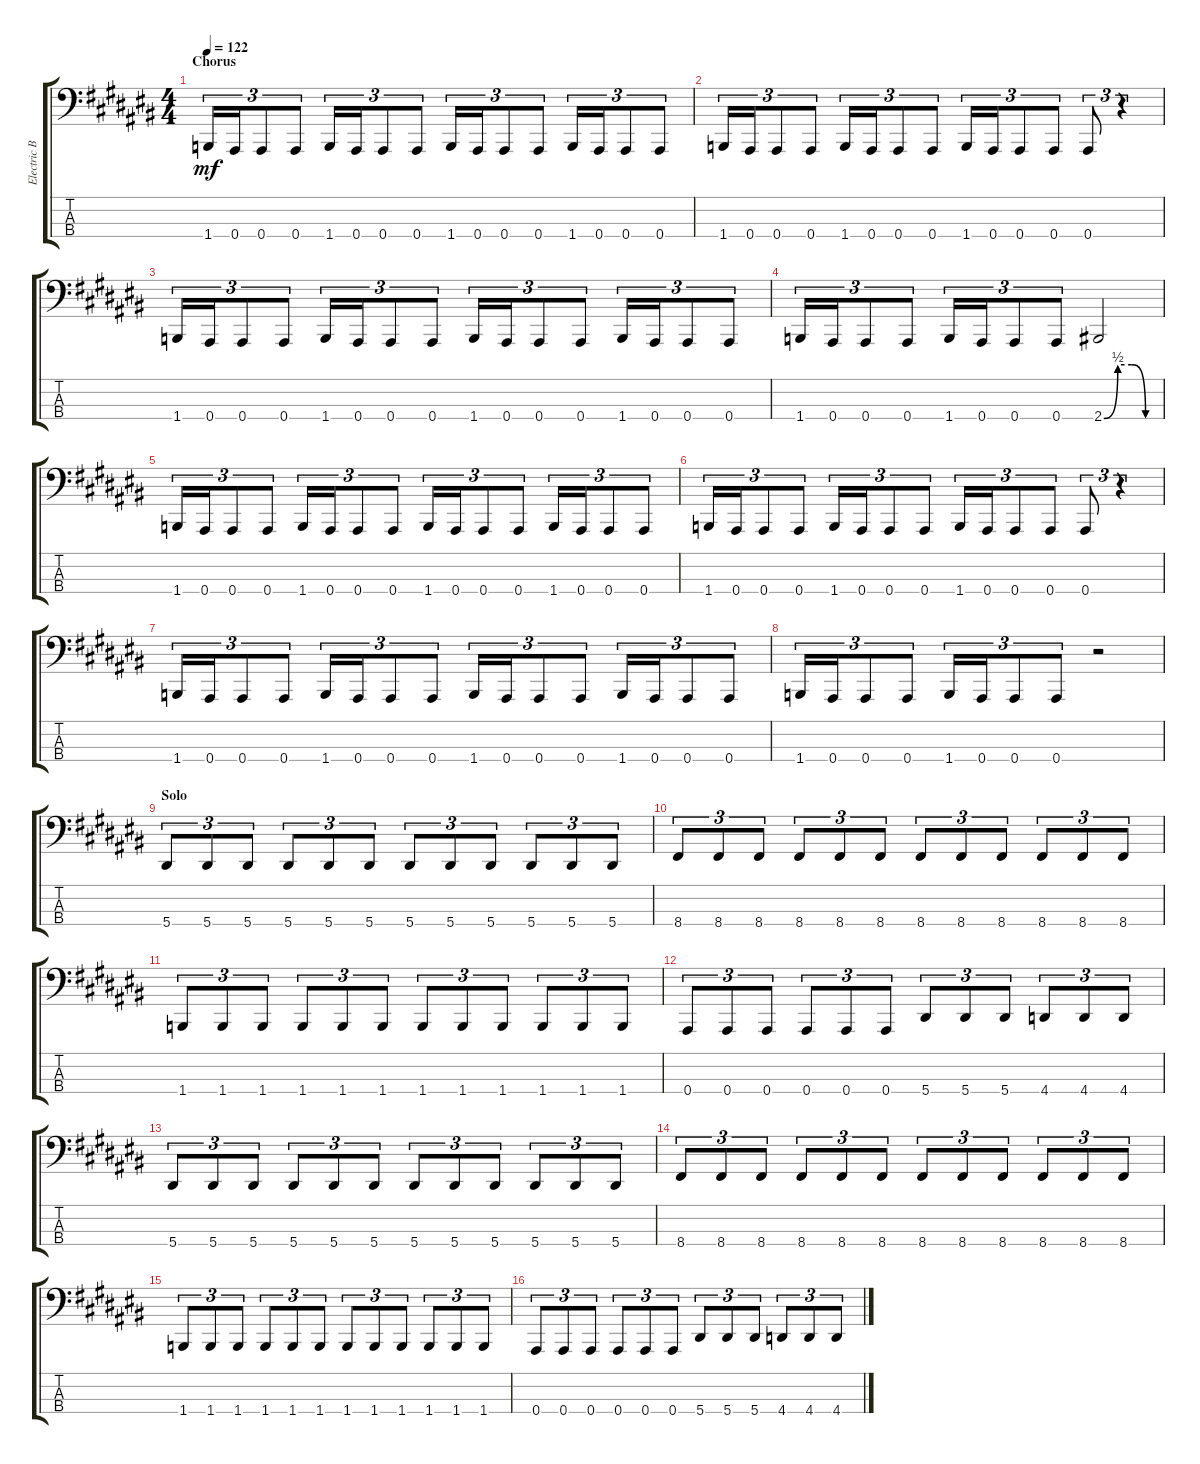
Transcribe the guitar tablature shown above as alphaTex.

\track ("Electric Bass" "Electric B") {instrument electricbassfinger}
\staff {score tabs}
\tuning (Eb2 Bb1 F1 Bb0) {hide}
\ts (4 4)
\section ("" "Chorus")
\tempo 122
\clef f4
\ks a#minor
1.4.16{tu (3 2) dy mf} 0.4.16{tu (3 2)} 0.4.8{tu (3 2)} 0.4.8{tu (3 2)} 1.4.16{tu (3 2)} 0.4.16{tu (3 2)} 0.4.8{tu (3 2)} 0.4.8{tu (3 2)} 1.4.16{tu (3 2)} 0.4.16{tu (3 2)} 0.4.8{tu (3 2)} 0.4.8{tu (3 2)} 1.4.16{tu (3 2)} 0.4.16{tu (3 2)} 0.4.8{tu (3 2)} 0.4.8{tu (3 2)} |
1.4.16{tu (3 2)} 0.4.16{tu (3 2)} 0.4.8{tu (3 2)} 0.4.8{tu (3 2)} 1.4.16{tu (3 2)} 0.4.16{tu (3 2)} 0.4.8{tu (3 2)} 0.4.8{tu (3 2)} 1.4.16{tu (3 2)} 0.4.16{tu (3 2)} 0.4.8{tu (3 2)} 0.4.8{tu (3 2)} 0.4.8{tu (3 2)} r.4{tu (3 2)} |
1.4.16{tu (3 2)} 0.4.16{tu (3 2)} 0.4.8{tu (3 2)} 0.4.8{tu (3 2)} 1.4.16{tu (3 2)} 0.4.16{tu (3 2)} 0.4.8{tu (3 2)} 0.4.8{tu (3 2)} 1.4.16{tu (3 2)} 0.4.16{tu (3 2)} 0.4.8{tu (3 2)} 0.4.8{tu (3 2)} 1.4.16{tu (3 2)} 0.4.16{tu (3 2)} 0.4.8{tu (3 2)} 0.4.8{tu (3 2)} |
1.4.16{tu (3 2)} 0.4.16{tu (3 2)} 0.4.8{tu (3 2)} 0.4.8{tu (3 2)} 1.4.16{tu (3 2)} 0.4.16{tu (3 2)} 0.4.8{tu (3 2)} 0.4.8{tu (3 2)} 2.4{be (custom 0 0 15 2 30 2 45 0 60 0)}.2 |
1.4.16{tu (3 2)} 0.4.16{tu (3 2)} 0.4.8{tu (3 2)} 0.4.8{tu (3 2)} 1.4.16{tu (3 2)} 0.4.16{tu (3 2)} 0.4.8{tu (3 2)} 0.4.8{tu (3 2)} 1.4.16{tu (3 2)} 0.4.16{tu (3 2)} 0.4.8{tu (3 2)} 0.4.8{tu (3 2)} 1.4.16{tu (3 2)} 0.4.16{tu (3 2)} 0.4.8{tu (3 2)} 0.4.8{tu (3 2)} |
1.4.16{tu (3 2)} 0.4.16{tu (3 2)} 0.4.8{tu (3 2)} 0.4.8{tu (3 2)} 1.4.16{tu (3 2)} 0.4.16{tu (3 2)} 0.4.8{tu (3 2)} 0.4.8{tu (3 2)} 1.4.16{tu (3 2)} 0.4.16{tu (3 2)} 0.4.8{tu (3 2)} 0.4.8{tu (3 2)} 0.4.8{tu (3 2)} r.4{tu (3 2)} |
1.4.16{tu (3 2)} 0.4.16{tu (3 2)} 0.4.8{tu (3 2)} 0.4.8{tu (3 2)} 1.4.16{tu (3 2)} 0.4.16{tu (3 2)} 0.4.8{tu (3 2)} 0.4.8{tu (3 2)} 1.4.16{tu (3 2)} 0.4.16{tu (3 2)} 0.4.8{tu (3 2)} 0.4.8{tu (3 2)} 1.4.16{tu (3 2)} 0.4.16{tu (3 2)} 0.4.8{tu (3 2)} 0.4.8{tu (3 2)} |
1.4.16{tu (3 2)} 0.4.16{tu (3 2)} 0.4.8{tu (3 2)} 0.4.8{tu (3 2)} 1.4.16{tu (3 2)} 0.4.16{tu (3 2)} 0.4.8{tu (3 2)} 0.4.8{tu (3 2)} r.2 |
\section ("" "Solo")
5.4.8{tu (3 2)} 5.4.8{tu (3 2)} 5.4.8{tu (3 2)} 5.4.8{tu (3 2)} 5.4.8{tu (3 2)} 5.4.8{tu (3 2)} 5.4.8{tu (3 2)} 5.4.8{tu (3 2)} 5.4.8{tu (3 2)} 5.4.8{tu (3 2)} 5.4.8{tu (3 2)} 5.4.8{tu (3 2)} |
8.4.8{tu (3 2)} 8.4.8{tu (3 2)} 8.4.8{tu (3 2)} 8.4.8{tu (3 2)} 8.4.8{tu (3 2)} 8.4.8{tu (3 2)} 8.4.8{tu (3 2)} 8.4.8{tu (3 2)} 8.4.8{tu (3 2)} 8.4.8{tu (3 2)} 8.4.8{tu (3 2)} 8.4.8{tu (3 2)} |
1.4.8{tu (3 2)} 1.4.8{tu (3 2)} 1.4.8{tu (3 2)} 1.4.8{tu (3 2)} 1.4.8{tu (3 2)} 1.4.8{tu (3 2)} 1.4.8{tu (3 2)} 1.4.8{tu (3 2)} 1.4.8{tu (3 2)} 1.4.8{tu (3 2)} 1.4.8{tu (3 2)} 1.4.8{tu (3 2)} |
0.4.8{tu (3 2)} 0.4.8{tu (3 2)} 0.4.8{tu (3 2)} 0.4.8{tu (3 2)} 0.4.8{tu (3 2)} 0.4.8{tu (3 2)} 5.4.8{tu (3 2)} 5.4.8{tu (3 2)} 5.4.8{tu (3 2)} 4.4.8{tu (3 2)} 4.4.8{tu (3 2)} 4.4.8{tu (3 2)} |
5.4.8{tu (3 2)} 5.4.8{tu (3 2)} 5.4.8{tu (3 2)} 5.4.8{tu (3 2)} 5.4.8{tu (3 2)} 5.4.8{tu (3 2)} 5.4.8{tu (3 2)} 5.4.8{tu (3 2)} 5.4.8{tu (3 2)} 5.4.8{tu (3 2)} 5.4.8{tu (3 2)} 5.4.8{tu (3 2)} |
8.4.8{tu (3 2)} 8.4.8{tu (3 2)} 8.4.8{tu (3 2)} 8.4.8{tu (3 2)} 8.4.8{tu (3 2)} 8.4.8{tu (3 2)} 8.4.8{tu (3 2)} 8.4.8{tu (3 2)} 8.4.8{tu (3 2)} 8.4.8{tu (3 2)} 8.4.8{tu (3 2)} 8.4.8{tu (3 2)} |
1.4.8{tu (3 2)} 1.4.8{tu (3 2)} 1.4.8{tu (3 2)} 1.4.8{tu (3 2)} 1.4.8{tu (3 2)} 1.4.8{tu (3 2)} 1.4.8{tu (3 2)} 1.4.8{tu (3 2)} 1.4.8{tu (3 2)} 1.4.8{tu (3 2)} 1.4.8{tu (3 2)} 1.4.8{tu (3 2)} |
0.4.8{tu (3 2)} 0.4.8{tu (3 2)} 0.4.8{tu (3 2)} 0.4.8{tu (3 2)} 0.4.8{tu (3 2)} 0.4.8{tu (3 2)} 5.4.8{tu (3 2)} 5.4.8{tu (3 2)} 5.4.8{tu (3 2)} 4.4.8{tu (3 2)} 4.4.8{tu (3 2)} 4.4.8{tu (3 2)}
